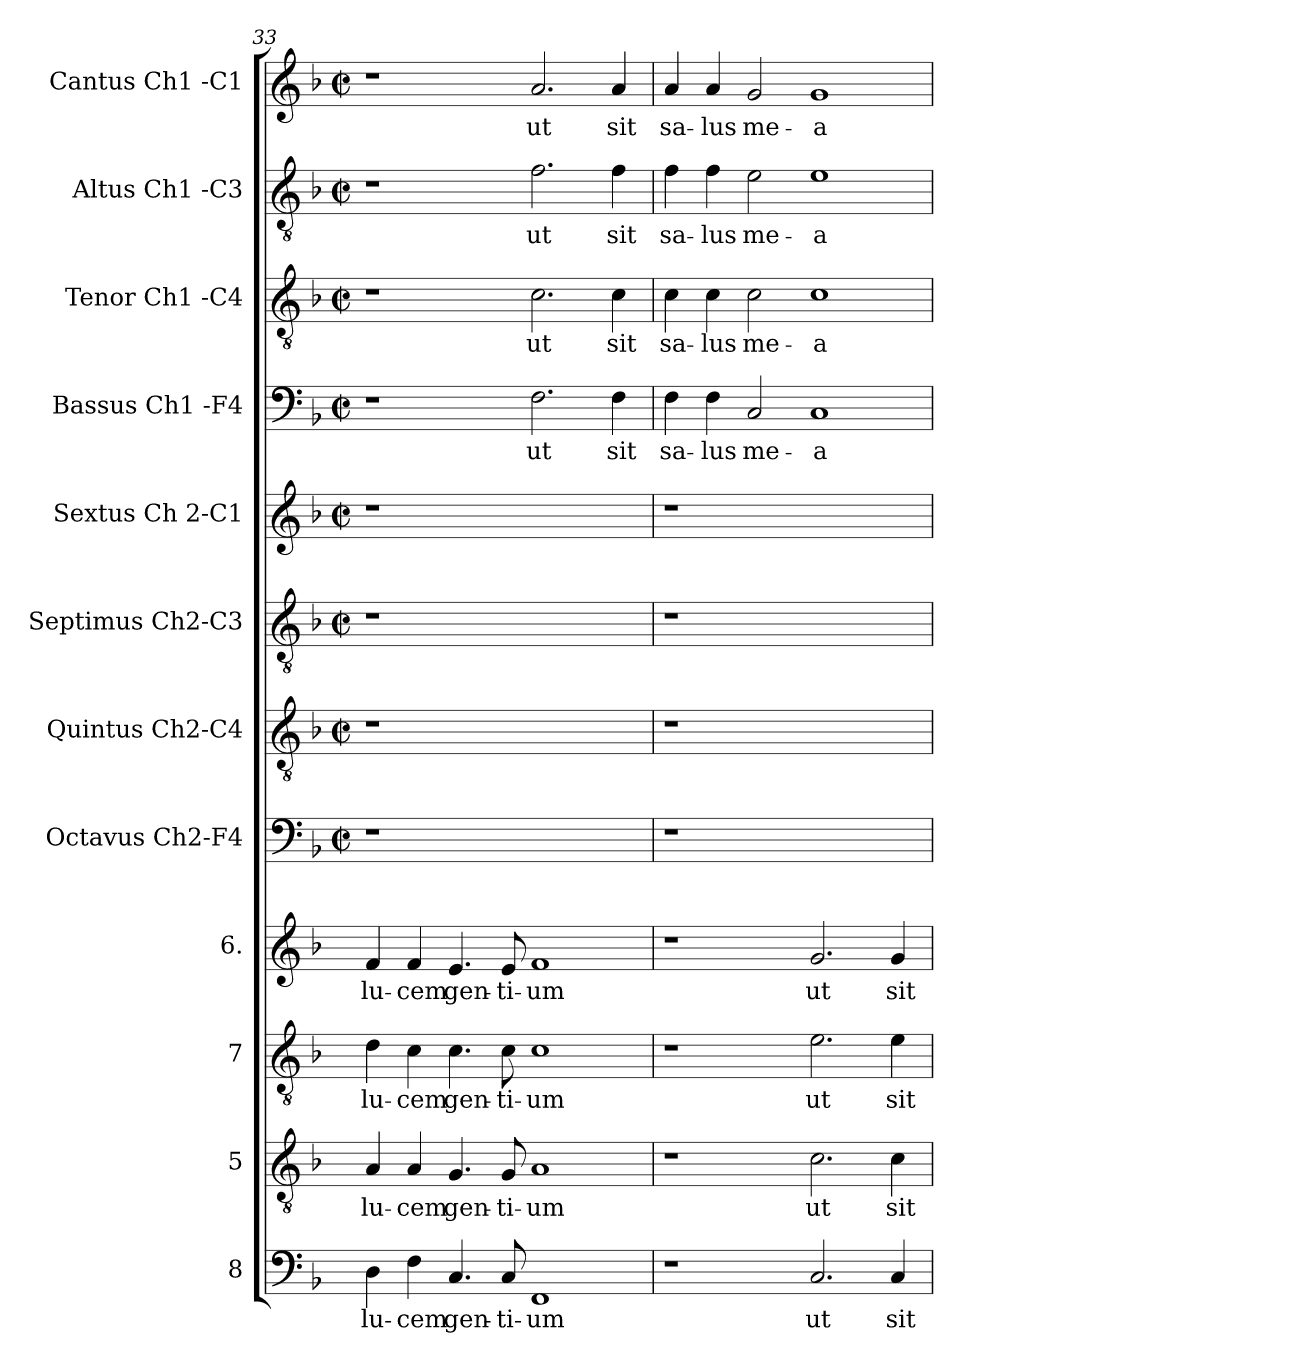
**kern	**text	**kern	**text	**kern	**text	**kern	**text	**kern	**kern	**kern	**kern	**kern	**text	**kern	**text	**kern	**text	**kern	**text
*part12	*part12	*part11	*part11	*part10	*part10	*part9	*part9	*part8	*part7	*part6	*part5	*part4	*part4	*part3	*part3	*part2	*part2	*part1	*part1
*staff12	*staff12	*staff11	*staff11	*staff10	*staff10	*staff9	*staff9	*staff8	*staff7	*staff6	*staff5	*staff4	*staff4	*staff3	*staff3	*staff2	*staff2	*staff1	*staff1
*I"8	*	*I"5	*	*I"7	*	*I"6.	*	*I"Octavus  Ch2-F4	*I"Quintus  Ch2-C4	*I"Septimus  Ch2-C3	*I"Sextus  Ch 2-C1	*I"Bassus  Ch1 -F4	*	*I"Tenor  Ch1 -C4	*	*I"Altus  Ch1 -C3	*	*I"Cantus  Ch1 -C1	*
*	*	*	*	*	*	*	*	*	*	*	*	*I'B	*	*I'T	*	*I'A	*	*I'C	*
*clefF4	*	*clefGv2	*	*clefGv2	*	*clefG2	*	*clefF4	*clefGv2	*clefGv2	*clefG2	*clefF4	*	*clefGv2	*	*clefGv2	*	*clefG2	*
*k[b-]	*	*k[b-]	*	*k[b-]	*	*k[b-]	*	*k[b-]	*k[b-]	*k[b-]	*k[b-]	*k[b-]	*	*k[b-]	*	*k[b-]	*	*k[b-]	*
*F:	*	*F:	*	*F:	*	*F:	*	*F:	*F:	*F:	*F:	*F:	*	*F:	*	*F:	*	*F:	*
*	*	*	*	*	*	*	*	*M2/2	*M2/2	*M2/2	*M2/2	*M2/2	*	*M2/2	*	*M2/2	*	*M2/2	*
*	*	*	*	*	*	*	*	*met(c|)	*met(c|)	*met(c|)	*met(c|)	*met(c|)	*	*met(c|)	*	*met(c|)	*	*met(c|)	*
=33	=33	=33	=33	=33	=33	=33	=33	=33	=33	=33	=33	=33	=33	=33	=33	=33	=33	=33	=33
!	!LO:LY:b	!	!LO:LY:b	!	!LO:LY:b	!	!LO:LY:b	!	!	!	!	!	!	!	!	!	!	!	!
4D\	lu-	4A/	lu-	4d\	lu-	4f/	lu-	1r	1r	1r	1r	1r	.	1r	.	1r	.	1r	.
!	!LO:LY:b:cj	!	!LO:LY:b:cj	!	!LO:LY:b:cj	!	!LO:LY:b:cj	!	!	!	!	!	!	!	!	!	!	!	!
4F\	-cem	4A/	-cem	4c\	-cem	4f/	-cem	.	.	.	.	.	.	.	.	.	.	.	.
!	!LO:LY:b:cj	!	!LO:LY:b:cj	!	!LO:LY:b:cj	!	!LO:LY:b:cj	!	!	!	!	!	!	!	!	!	!	!	!
4.C/	gen-	4.G/	gen-	4.c\	gen-	4.e/	gen-	.	.	.	.	.	.	.	.	.	.	.	.
!	!LO:LY:b:cj	!	!LO:LY:b:cj	!	!LO:LY:b:cj	!	!LO:LY:b:cj	!	!	!	!	!	!	!	!	!	!	!	!
8C/	-ti-	8G/	-ti-	8c\	-ti-	8e/	-ti-	.	.	.	.	.	.	.	.	.	.	.	.
!	!LO:LY:b:cj	!	!LO:LY:b:cj	!	!LO:LY:b:cj	!	!LO:LY:b:cj	!	!	!	!	!	!LO:LY:b:cj	!	!LO:LY:b:cj	!	!LO:LY:b:cj	!	!LO:LY:b:cj
1FF	-um	1A	-um	1c	-um	1f	-um	1ryy	1ryy	1ryy	1ryy	2.F\	ut	2.c\	ut	2.f\	ut	2.a/	ut
!	!	!	!	!	!	!	!	!	!	!	!	!	!LO:LY:b:cj	!	!LO:LY:b:cj	!	!LO:LY:b:cj	!	!LO:LY:b:cj
.	.	.	.	.	.	.	.	.	.	.	.	4F\	sit	4c\	sit	4f\	sit	4a/	sit
=34	=34	=34	=34	=34	=34	=34	=34	=34	=34	=34	=34	=34	=34	=34	=34	=34	=34	=34	=34
!	!	!	!	!	!	!	!	!	!	!	!	!	!LO:LY:b	!	!LO:LY:b	!	!LO:LY:b	!	!LO:LY:b
1r	.	1r	.	1r	.	1r	.	1r	1r	1r	1r	4F\	sa-	4c\	sa-	4f\	sa-	4a/	sa-
!	!	!	!	!	!	!	!	!	!	!	!	!	!LO:LY:b:rj	!	!LO:LY:b:rj	!	!LO:LY:b:rj	!	!LO:LY:b:rj
.	.	.	.	.	.	.	.	.	.	.	.	4F\	-lus	4c\	-lus	4f\	-lus	4a/	-lus
!	!	!	!	!	!	!	!	!	!	!	!	!	!LO:LY:b:cj	!	!LO:LY:b:cj	!	!LO:LY:b:cj	!	!LO:LY:b:cj
.	.	.	.	.	.	.	.	.	.	.	.	2C/	me-	2c\	me-	2e\	me-	2g/	me-
!	!LO:LY:b:cj	!	!LO:LY:b:cj	!	!LO:LY:b:cj	!	!LO:LY:b:cj	!	!	!	!	!	!LO:LY:b:rj	!	!LO:LY:b:rj	!	!LO:LY:b:rj	!	!LO:LY:b:rj
2.C/	ut	2.c\	ut	2.e\	ut	2.g/	ut	1ryy	1ryy	1ryy	1ryy	1C	-a	1c	-a	1e	-a	1g	-a
!	!LO:LY:b:cj	!	!LO:LY:b:cj	!	!LO:LY:b:cj	!	!LO:LY:b:cj	!	!	!	!	!	!	!	!	!	!	!	!
4C/	sit	4c\	sit	4e\	sit	4g/	sit	.	.	.	.	.	.	.	.	.	.	.	.
=	=	=	=	=	=	=	=	=	=	=	=	=	=	=	=	=	=	=	=
*-	*-	*-	*-	*-	*-	*-	*-	*-	*-	*-	*-	*-	*-	*-	*-	*-	*-	*-	*-
